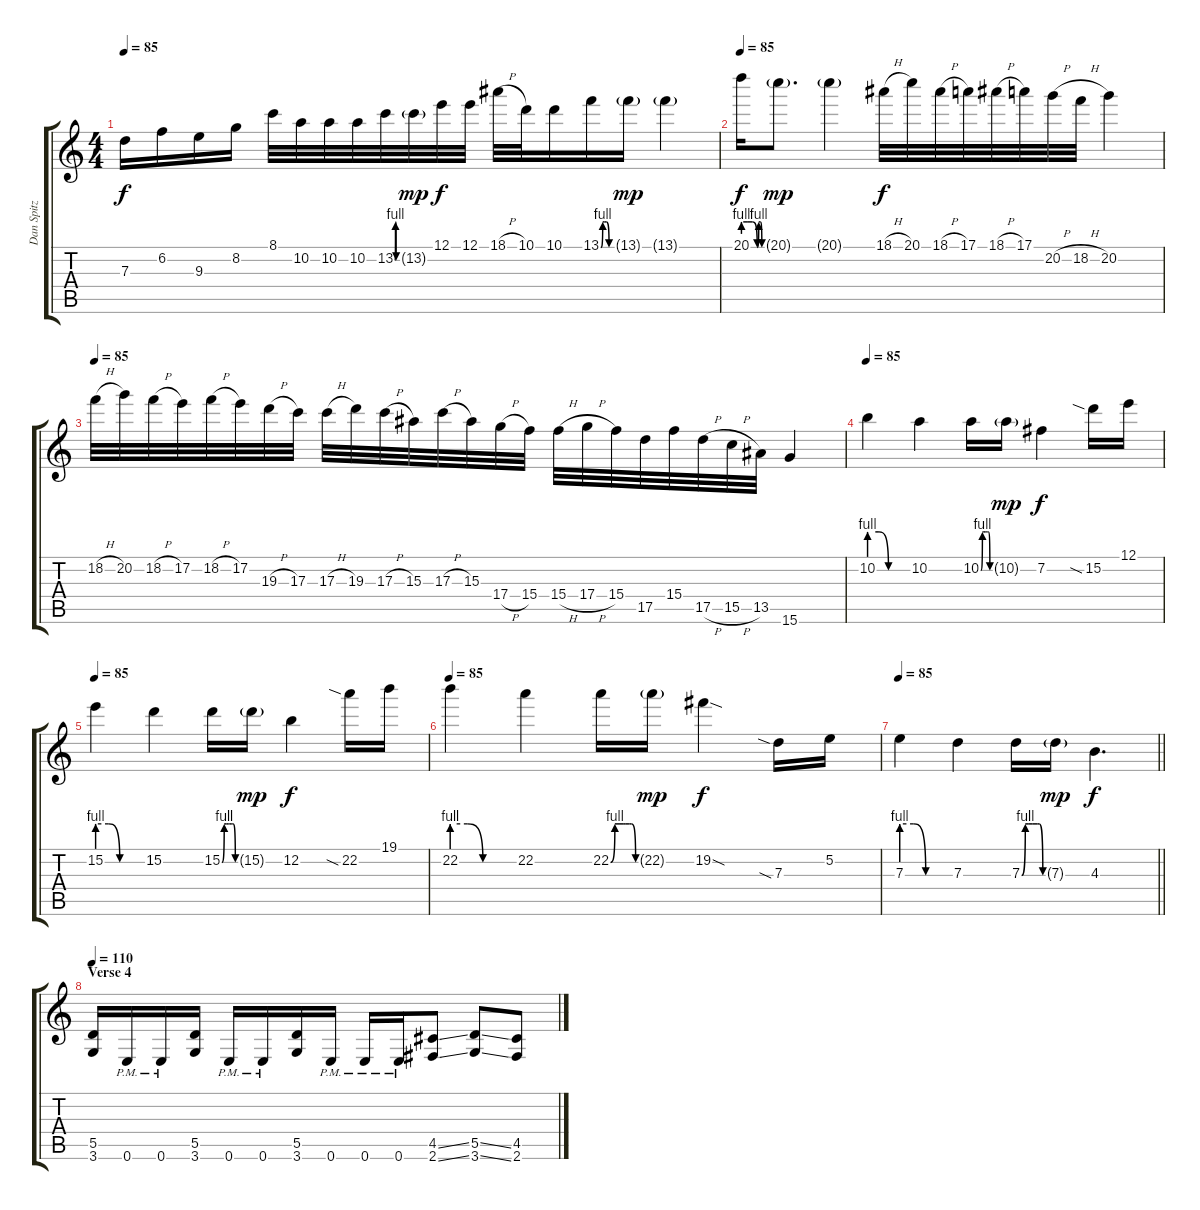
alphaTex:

\track ("Dan Spitz" "Dan Spitz") {instrument distortionguitar}
\staff {score tabs}
\tuning (E4 B3 G3 D3 A2 E2) {hide}
\ts (4 4)
\tempo 85
\clef g2
\ks c
7.3.16{dy f} 6.2.16 9.3.16 8.2.16 8.1.32 10.2.32 10.2.32 10.2.32 13.2{be (custom 0 0 10 4 20 4 30 0 60 0)}.32 13.2{g}.32{dy mp} 12.1.32{dy f} 12.1.32 18.1{h}.32 10.1.32 10.1.16 13.1{be (custom 0 0 10 4 20 4 30 4 45 0 60 0)}.16 13.1{g}.16{dy mp} 13.1{g}.4 |
\tempo 85
20.1{be (custom 0 4 15 4 30 4 45 0 50 4 55 4 60 0)}.16{dy f} 20.1{g}.8{d dy mp} 20.1{g}.4 18.1{h}.32{dy f} 20.1.32 18.1{h}.32 17.1.32 18.1{h}.32 17.1.32 20.2{h}.32 18.2{h}.32 20.2.4 |
\tempo 85
18.2{h}.32 20.2.32 18.2{h}.32 17.2.32 18.2{h}.32 17.2.32 19.3{h}.32 17.3.32 17.3{h}.32 19.3.32 17.3{h}.32 15.3.32 17.3{h}.32 15.3.32 17.4{h}.32 15.4.32 15.4{h}.32 17.4{h}.32 15.4.32 17.5.32 15.4.32 17.5{h}.32 15.5{h}.32 13.5.32 15.6.4 |
\tempo 85
10.2{be (custom 0 4 15 4 30 0 60 0)}.4 10.2.4 10.2{be (custom 0 0 10 4 20 4 30 4 35 4 44 4 46 4 50 4 60 0)}.16 10.2{g}.16{dy mp} 7.2.4{dy f} 15.2{sia}.16 12.1.16 |
\tempo 85
15.2{be (custom 0 4 15 4 30 0 60 0)}.4 15.2.4 15.2{be (custom 0 0 10 4 20 4 30 4 35 4 44 4 46 4 50 4 60 0)}.16 15.2{g}.16{dy mp} 12.2.4{dy f} 22.2{sia}.16 19.1.16 |
\tempo 85
22.2{be (custom 0 4 15 4 30 0 60 0)}.4 22.2.4 22.2{be (custom 0 0 10 4 20 4 30 4 35 4 44 4 46 4 50 4 60 0)}.16 22.2{g}.16{dy mp} 19.2{sod}.4{dy f} 7.3{sia}.16 5.2.16 |
\tempo 85
\barLineRight lightlight
7.3{be (custom 0 4 15 4 30 0 60 0)}.4 7.3.4 7.3{be (custom 0 0 10 4 20 4 30 4 45 4 50 4 60 0)}.16 7.3{g}.16{dy mp} 4.3.4{d dy f} |
\section ("" "Verse 4")
\tempo 110
(5.5 3.6).16 0.6{pm}.16 0.6{pm}.16 (5.5 3.6).16 0.6{pm}.16 0.6{pm}.16 (5.5 3.6).16 0.6{pm}.16 0.6{pm}.16 0.6{pm}.16 (4.5{ss} 2.6{ss}).8 (5.5{ss} 3.6{ss}).8 (4.5 2.6).8
